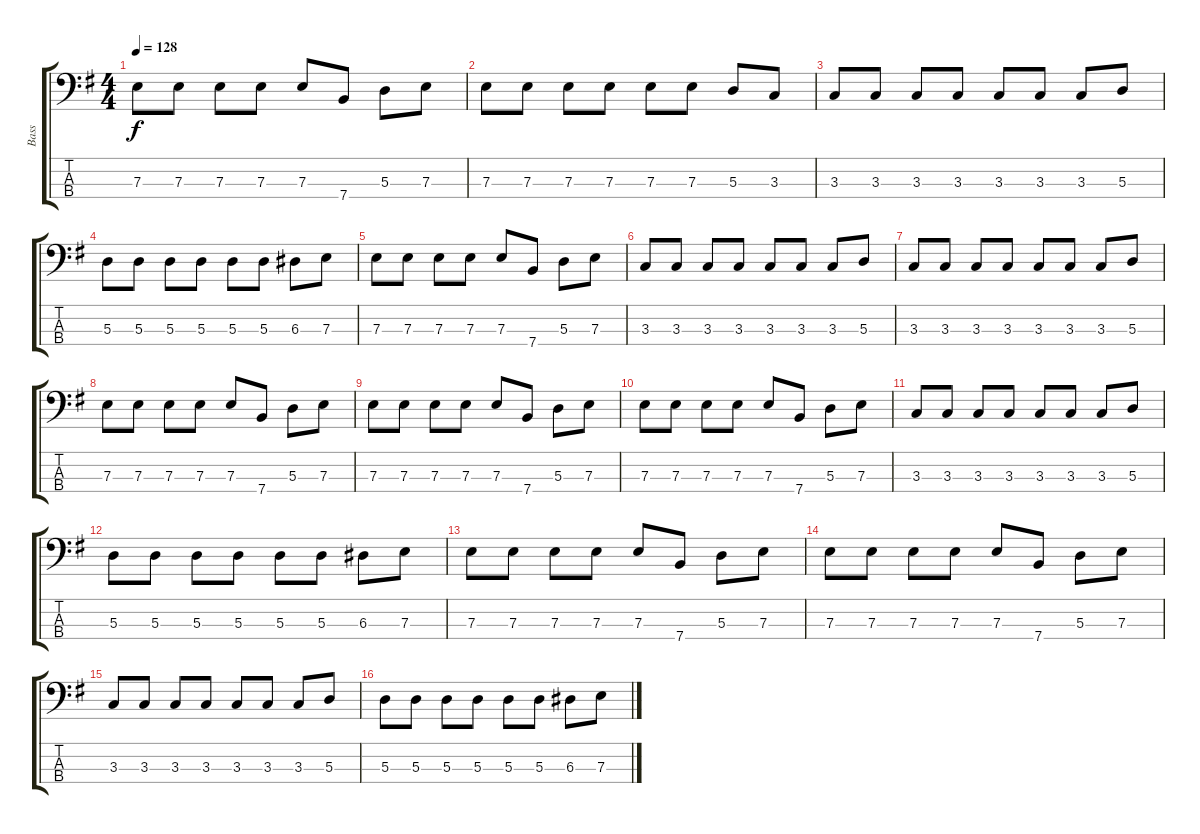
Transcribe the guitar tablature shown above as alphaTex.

\track ("Bass" "Bass") {instrument electricbasspick}
\staff {score tabs}
\tuning (G2 D2 A1 E1) {hide}
\ts (4 4)
\tempo 128
\clef f4
\ks g
7.3.8{dy f} 7.3.8 7.3.8 7.3.8 7.3.8 7.4.8 5.3.8 7.3.8 |
7.3.8 7.3.8 7.3.8 7.3.8 7.3.8 7.3.8 5.3.8 3.3.8 |
3.3.8 3.3.8 3.3.8 3.3.8 3.3.8 3.3.8 3.3.8 5.3.8 |
5.3.8 5.3.8 5.3.8 5.3.8 5.3.8 5.3.8 6.3.8 7.3.8 |
7.3.8 7.3.8 7.3.8 7.3.8 7.3.8 7.4.8 5.3.8 7.3.8 |
3.3.8 3.3.8 3.3.8 3.3.8 3.3.8 3.3.8 3.3.8 5.3.8 |
3.3.8 3.3.8 3.3.8 3.3.8 3.3.8 3.3.8 3.3.8 5.3.8 |
7.3.8 7.3.8 7.3.8 7.3.8 7.3.8 7.4.8 5.3.8 7.3.8 |
7.3.8 7.3.8 7.3.8 7.3.8 7.3.8 7.4.8 5.3.8 7.3.8 |
7.3.8 7.3.8 7.3.8 7.3.8 7.3.8 7.4.8 5.3.8 7.3.8 |
3.3.8 3.3.8 3.3.8 3.3.8 3.3.8 3.3.8 3.3.8 5.3.8 |
5.3.8 5.3.8 5.3.8 5.3.8 5.3.8 5.3.8 6.3.8 7.3.8 |
7.3.8 7.3.8 7.3.8 7.3.8 7.3.8 7.4.8 5.3.8 7.3.8 |
7.3.8 7.3.8 7.3.8 7.3.8 7.3.8 7.4.8 5.3.8 7.3.8 |
3.3.8 3.3.8 3.3.8 3.3.8 3.3.8 3.3.8 3.3.8 5.3.8 |
5.3.8 5.3.8 5.3.8 5.3.8 5.3.8 5.3.8 6.3.8 7.3.8
